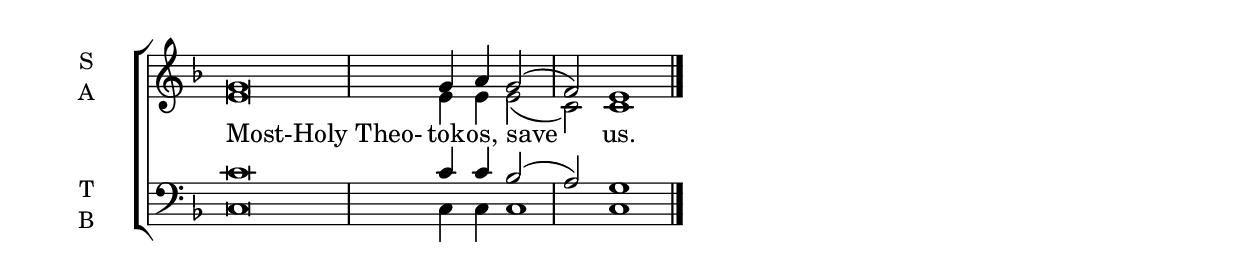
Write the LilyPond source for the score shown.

\version "2.18.2"

% Provide an easy way to group a bunch of text together on a breve
% http://lilypond.org/doc/v2.18/Documentation/notation/working-with-ancient-music_002d_002dscenarios-and-solutions
recite = \once \override LyricText.self-alignment-X = #-1


global = {
  \time 6/4 % Not used, Time_signature_engraver is removed from layout
  \key f \major
  \set Timing.defaultBarType = "" %% Only put bar lines where I say
}

lyricText = \lyricmode         { \recite "Most-Holy Theo-" tok -- os, save      us. }
soprano = \relative f'  {\global g\breve                   g4      a  g2(   f)  e1 \bar "|."}
alto    = \relative g'  {\global e\breve                   e4      e  e2(   c)  c1}
tenor   = \relative c'  {\global c\breve                   c4      c  bes2( a)  g1}
bass    = \relative c   {\global c\breve                   c4      c  c1        c1}


\score {
  \new ChoirStaff <<
    \new Staff \with {
      midiInstrument = "choir aahs"
      instrumentName = \markup \center-column { S A }
    } <<
      \new Voice = "soprano" { \voiceOne \soprano }
      \new Voice = "alto" { \voiceTwo \alto }
    >>
    \new Lyrics \with {
      \override VerticalAxisGroup #'staff-affinity = #CENTER
    } \lyricsto "soprano" \lyricText

    \new Staff \with {
      midiInstrument = "choir aahs"
      instrumentName = \markup \center-column { T B }
      } <<
        \clef bass
        \new Voice = "tenor" { \voiceOne \tenor }
        \new Voice = "bass" { \voiceTwo \bass }
    >>
  >>
  \layout {
    \context {
      \Staff
      \remove "Time_signature_engraver"
    }
    \context {
      \Score
      \omit BarNumber
    }
  }
  \midi { \tempo 4 = 150
          \context {
            \Voice
            \remove "Dynamic_performer"
    }
  }
}
